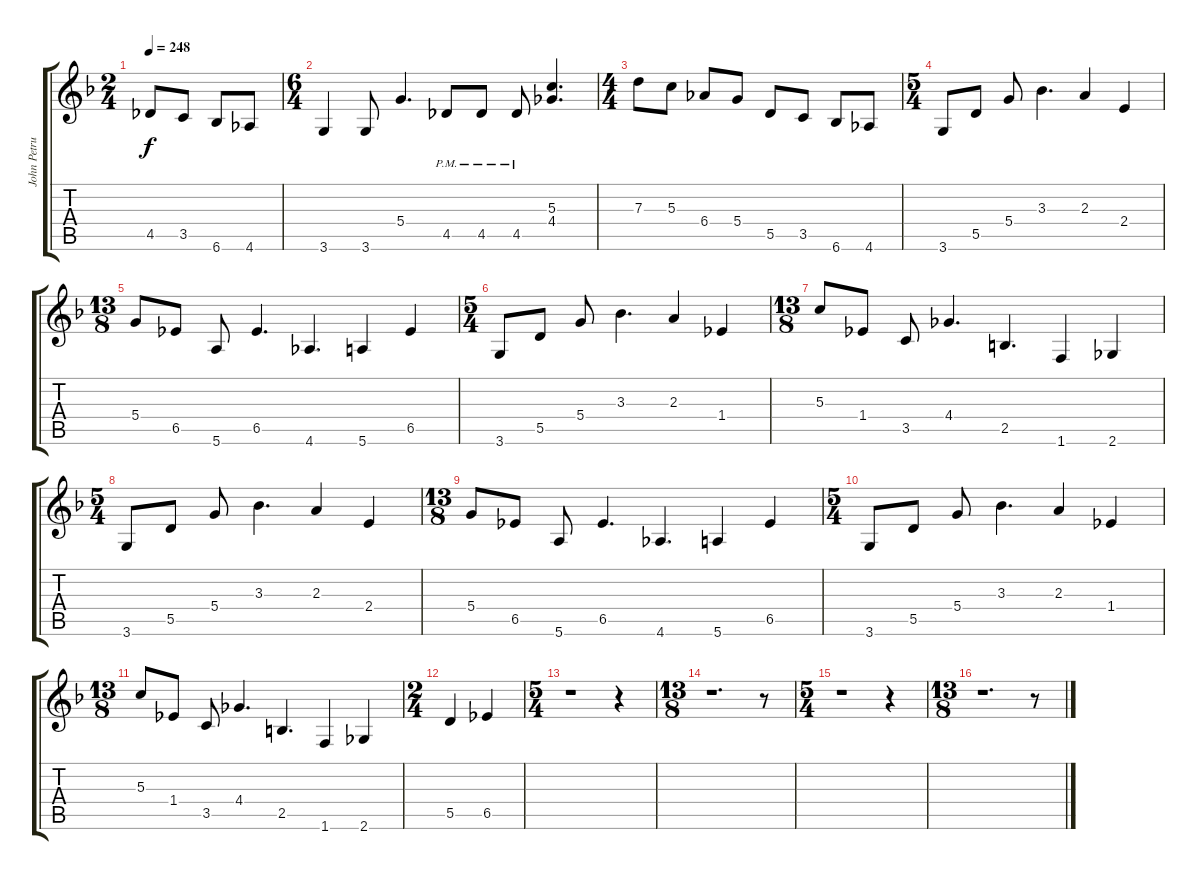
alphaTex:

\track ("John Petrucci Gtr. 1" "John Petru") {instrument distortionguitar}
\staff {score tabs}
\tuning (E4 B3 G3 D3 A2 E2) {hide}
\ts (2 4)
\tempo 248
\clef g2
\ks dminor
4.5.8{dy f} 3.5.8 6.6.8 4.6.8 |
\ts (6 4)
3.6.4 3.6.8 5.4.4{d} 4.5{pm}.8 4.5{pm}.8 4.5{pm}.8 (5.3 4.4).4{d} |
\ts (4 4)
7.3.8 5.3.8 6.4.8 5.4.8 5.5.8 3.5.8 6.6.8 4.6.8 |
\ts (5 4)
3.6.8 5.5.8 5.4.8 3.3.4{d} 2.3.4 2.4.4 |
\ts (13 8)
5.4.8 6.5.8 5.6.8 6.5.4{d} 4.6.4{d} 5.6.4 6.5.4 |
\ts (5 4)
3.6.8 5.5.8 5.4.8 3.3.4{d} 2.3.4 1.4.4 |
\ts (13 8)
5.3.8 1.4.8 3.5.8 4.4.4{d} 2.5.4{d} 1.6.4 2.6.4 |
\ts (5 4)
3.6.8 5.5.8 5.4.8 3.3.4{d} 2.3.4 2.4.4 |
\ts (13 8)
5.4.8 6.5.8 5.6.8 6.5.4{d} 4.6.4{d} 5.6.4 6.5.4 |
\ts (5 4)
3.6.8 5.5.8 5.4.8 3.3.4{d} 2.3.4 1.4.4 |
\ts (13 8)
5.3.8 1.4.8 3.5.8 4.4.4{d} 2.5.4{d} 1.6.4 2.6.4 |
\ts (2 4)
5.5.4 6.5.4 |
\ts (5 4)
r.1 r.4 |
\ts (13 8)
r.1{d} r.8 |
\ts (5 4)
r.1 r.4 |
\ts (13 8)
r.1{d} r.8
